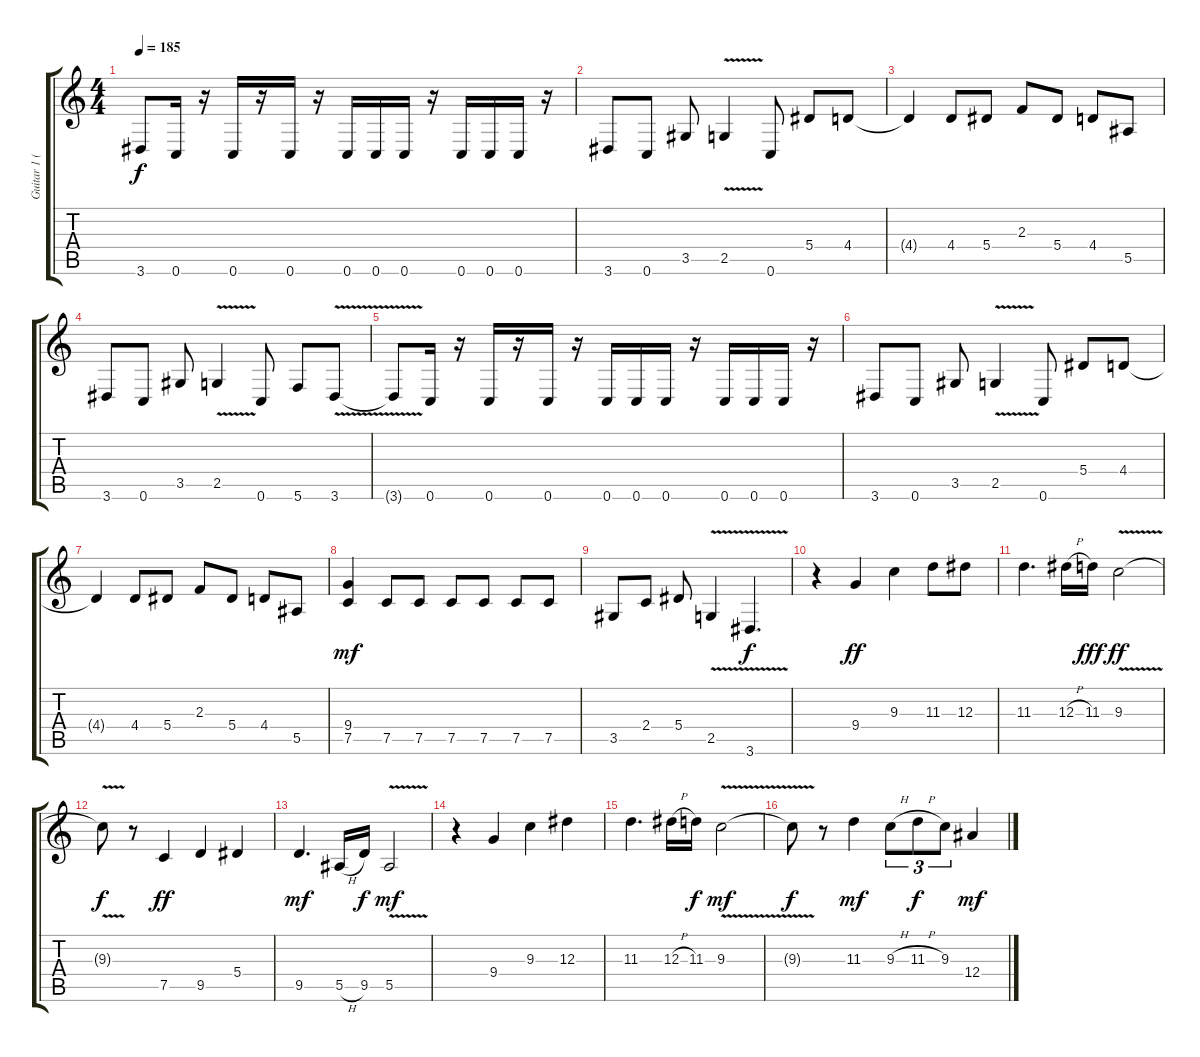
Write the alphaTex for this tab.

\track ("Guitar 1 (Lead)" "Guitar 1 (") {instrument distortionguitar}
\staff {score tabs}
\tuning (C4 G3 Eb3 Bb2 F2 C2) {hide}
\ts (4 4)
\tempo 185
\clef g2
\ks c
3.6{t}.8{dy f} 0.6.16 r.16 0.6.16 r.16 0.6.16 r.16 0.6.16 0.6.16 0.6.16 r.16 0.6.16 0.6.16 0.6.16 r.16 |
3.6.8 0.6.8 3.5.8 2.5{v}.4 0.6.8 5.4.8 4.4.8 |
4.4{t}.4 4.4.8 5.4.8 2.3.8 5.4.8 4.4.8 5.5.8 |
3.6.8 0.6.8 3.5.8 2.5{v}.4 0.6.8 5.6.8 3.6{v}.8 |
3.6{t}.8 0.6.16 r.16 0.6.16 r.16 0.6.16 r.16 0.6.16 0.6.16 0.6.16 r.16 0.6.16 0.6.16 0.6.16 r.16 |
3.6.8 0.6.8 3.5.8 2.5{v}.4 0.6.8 5.4.8 4.4.8 |
4.4{t}.4 4.4.8 5.4.8 2.3.8 5.4.8 4.4.8 5.5.8 |
(9.4 7.5).4{dy mf} 7.5.8 7.5.8 7.5.8 7.5.8 7.5.8 7.5.8 |
3.5.8 2.4.8 5.4.8 2.5{v}.4 3.6{v}.4{d dy f} |
r.4{balance 7 instrument distortionguitar} 9.4.4{dy ff} 9.3.4 11.3.8 12.3.8 |
11.3.4{d} 12.3{h}.16 11.3.16{dy fff} 9.3{v}.2{dy ff} |
9.3{t}.8{dy f} r.8 7.5.4{dy ff} 9.5.4 5.4.4 |
9.5.4{d dy mf balance 2} 5.5{h}.16 9.5.16{dy f} 5.5{v}.2{dy mf} |
r.4 9.4.4 9.3.4 12.3.4 |
11.3.4{d} 12.3{h}.16 11.3.16{dy f} 9.3{v}.2{dy mf} |
9.3{t}.8{dy f} r.8 11.3.4{dy mf} 9.3{h}.8{tu (3 2)} 11.3{h}.8{tu (3 2) dy f} 9.3.8{tu (3 2)} 12.4.4{dy mf}
